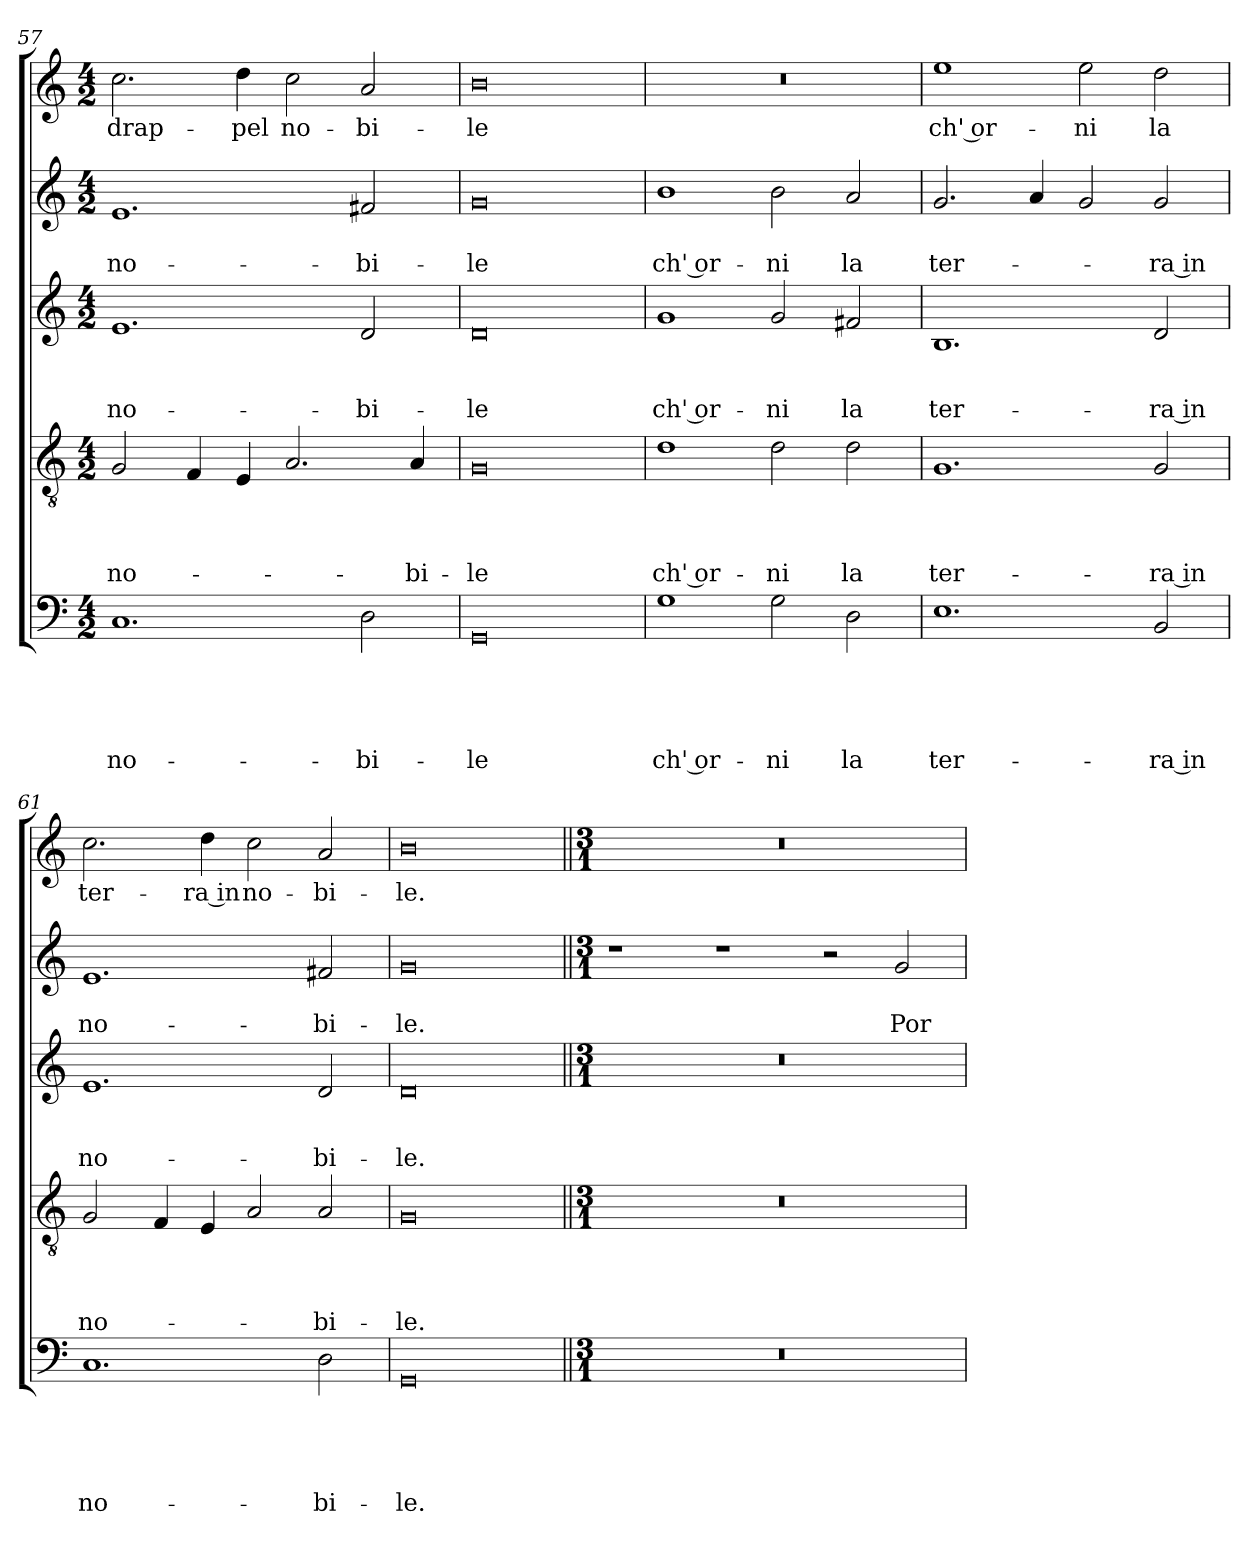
**kern	**text	**text	**text	**text	**text	**kern	**text	**text	**text	**text	**kern	**text	**text	**text	**kern	**text	**text	**kern	**text
*part5	*part5	*part5	*part5	*part5	*part5	*part4	*part4	*part4	*part4	*part4	*part3	*part3	*part3	*part3	*part2	*part2	*part2	*part1	*part1
*staff5	*staff5	*staff5	*staff5	*staff5	*staff5	*staff4	*staff4	*staff4	*staff4	*staff4	*staff3	*staff3	*staff3	*staff3	*staff2	*staff2	*staff2	*staff1	*staff1
*clefF4	*	*	*	*	*	*clefGv2	*	*	*	*	*clefG2	*	*	*	*clefG2	*	*	*clefG2	*
*k[]	*	*	*	*	*	*k[]	*	*	*	*	*k[]	*	*	*	*k[]	*	*	*k[]	*
*C:	*	*	*	*	*	*C:	*	*	*	*	*C:	*	*	*	*C:	*	*	*C:	*
*M4/2	*	*	*	*	*	*M4/2	*	*	*	*	*M4/2	*	*	*	*M4/2	*	*	*M4/2	*
=57	=57	=57	=57	=57	=57	=57	=57	=57	=57	=57	=57	=57	=57	=57	=57	=57	=57	=57	=57
!	!	!	!	!	!LO:LY:b	!	!	!	!	!LO:LY:b	!	!	!	!LO:LY:b	!	!	!LO:LY:b	!	!LO:LY:b
1.C	.	.	.	.	no-	2G/	.	.	.	no-	1.e	.	.	no-	1.e	.	no-	2.cc\	drap-
.	.	.	.	.	.	4F/	.	.	.	.	.	.	.	.	.	.	.	.	.
!	!	!	!	!	!	!	!	!	!	!	!	!	!	!	!	!	!	!	!LO:LY:b
.	.	.	.	.	.	4E/	.	.	.	.	.	.	.	.	.	.	.	4dd\	-pel
!	!	!	!	!	!	!	!	!	!	!	!	!	!	!	!	!	!	!	!LO:LY:b
.	.	.	.	.	.	2.A/	.	.	.	.	.	.	.	.	.	.	.	2cc\	no-
!	!	!	!	!	!LO:LY:b	!	!	!	!	!	!	!	!	!LO:LY:b	!	!	!LO:LY:b	!	!LO:LY:b
2D\	.	.	.	.	-bi-	.	.	.	.	.	2d/	.	.	-bi-	2f#X/	.	-bi-	2a/	-bi-
!	!	!	!	!	!	!	!	!	!	!LO:LY:b	!	!	!	!	!	!	!	!	!
.	.	.	.	.	.	4A/	.	.	.	-bi-	.	.	.	.	.	.	.	.	.
=58	=58	=58	=58	=58	=58	=58	=58	=58	=58	=58	=58	=58	=58	=58	=58	=58	=58	=58	=58
!	!	!	!	!	!LO:LY:b	!	!	!	!	!LO:LY:b	!	!	!	!LO:LY:b	!	!	!LO:LY:b	!	!LO:LY:b
0GG	.	.	.	.	-le	0G	.	.	.	-le	0d	.	.	-le	0g	.	-le	0b	-le
=59	=59	=59	=59	=59	=59	=59	=59	=59	=59	=59	=59	=59	=59	=59	=59	=59	=59	=59	=59
!	!	!	!	!	!LO:LY:b	!	!	!	!	!LO:LY:b	!	!	!	!LO:LY:b	!	!	!LO:LY:b	!	!
1G	.	.	.	.	ch' or-	1d	.	.	.	ch' or-	1g	.	.	ch' or-	1b	.	ch' or-	0r	.
!	!	!	!	!	!LO:LY:b	!	!	!	!	!LO:LY:b	!	!	!	!LO:LY:b	!	!	!LO:LY:b	!	!
2G\	.	.	.	.	-ni	2d\	.	.	.	-ni	2g/	.	.	-ni	2b\	.	-ni	.	.
!	!	!	!	!	!LO:LY:b	!	!	!	!	!LO:LY:b	!	!	!	!LO:LY:b	!	!	!LO:LY:b	!	!
2D\	.	.	.	.	la	2d\	.	.	.	la	2f#X/	.	.	la	2a/	.	la	.	.
=60	=60	=60	=60	=60	=60	=60	=60	=60	=60	=60	=60	=60	=60	=60	=60	=60	=60	=60	=60
!	!	!	!	!	!LO:LY:b	!	!	!	!	!LO:LY:b	!	!	!	!LO:LY:b	!	!	!LO:LY:b	!	!LO:LY:b
1.E	.	.	.	.	ter-	1.G	.	.	.	ter-	1.B	.	.	ter-	2.g/	.	ter-	1ee	ch' or-
.	.	.	.	.	.	.	.	.	.	.	.	.	.	.	4a/	.	.	.	.
!	!	!	!	!	!	!	!	!	!	!	!	!	!	!	!	!	!	!	!LO:LY:b
.	.	.	.	.	.	.	.	.	.	.	.	.	.	.	2g/	.	.	2ee\	-ni
!	!	!	!	!	!LO:LY:b	!	!	!	!	!LO:LY:b	!	!	!	!LO:LY:b	!	!	!LO:LY:b	!	!LO:LY:b
2BB/	.	.	.	.	-ra in	2G/	.	.	.	-ra in	2d/	.	.	-ra in	2g/	.	-ra in	2dd\	la
!!LO:LB:g=z
=61	=61	=61	=61	=61	=61	=61	=61	=61	=61	=61	=61	=61	=61	=61	=61	=61	=61	=61	=61
!	!	!	!	!	!LO:LY:b	!	!	!	!	!LO:LY:b	!	!	!	!LO:LY:b	!	!	!LO:LY:b	!	!LO:LY:b
1.C	.	.	.	.	no-	2G/	.	.	.	no-	1.e	.	.	no-	1.e	.	no-	2.cc\	ter-
.	.	.	.	.	.	4F/	.	.	.	.	.	.	.	.	.	.	.	.	.
!	!	!	!	!	!	!	!	!	!	!	!	!	!	!	!	!	!	!	!LO:LY:b
.	.	.	.	.	.	4E/	.	.	.	.	.	.	.	.	.	.	.	4dd\	-ra in
!	!	!	!	!	!	!	!	!	!	!	!	!	!	!	!	!	!	!	!LO:LY:b
.	.	.	.	.	.	2A/	.	.	.	.	.	.	.	.	.	.	.	2cc\	no-
!	!	!	!	!	!LO:LY:b	!	!	!	!	!LO:LY:b	!	!	!	!LO:LY:b	!	!	!LO:LY:b	!	!LO:LY:b
2D\	.	.	.	.	-bi-	2A/	.	.	.	-bi-	2d/	.	.	-bi-	2f#X/	.	-bi-	2a/	-bi-
=62	=62	=62	=62	=62	=62	=62	=62	=62	=62	=62	=62	=62	=62	=62	=62	=62	=62	=62	=62
!	!	!	!	!	!LO:LY:b	!	!	!	!	!LO:LY:b	!	!	!	!LO:LY:b	!	!	!LO:LY:b	!	!LO:LY:b
0GG	.	.	.	.	-le.	0G	.	.	.	-le.	0d	.	.	-le.	0g	.	-le.	0b	-le.
=63||	=63||	=63||	=63||	=63||	=63||	=63||	=63||	=63||	=63||	=63||	=63||	=63||	=63||	=63||	=63||	=63||	=63||	=63||	=63||
*M3/1	*	*	*	*	*	*M3/1	*	*	*	*	*M3/1	*	*	*	*M3/1	*	*	*M3/1	*
0.r	.	.	.	.	.	0.r	.	.	.	.	0.r	.	.	.	1r	.	.	0.r	.
.	.	.	.	.	.	.	.	.	.	.	.	.	.	.	1r	.	.	.	.
.	.	.	.	.	.	.	.	.	.	.	.	.	.	.	2r	.	.	.	.
!	!	!	!	!	!	!	!	!	!	!	!	!	!	!	!	!	!LO:LY:b	!	!
.	.	.	.	.	.	.	.	.	.	.	.	.	.	.	2g/	.	Por-	.	.
=	=	=	=	=	=	=	=	=	=	=	=	=	=	=	=	=	=	=	=
*-	*-	*-	*-	*-	*-	*-	*-	*-	*-	*-	*-	*-	*-	*-	*-	*-	*-	*-	*-
